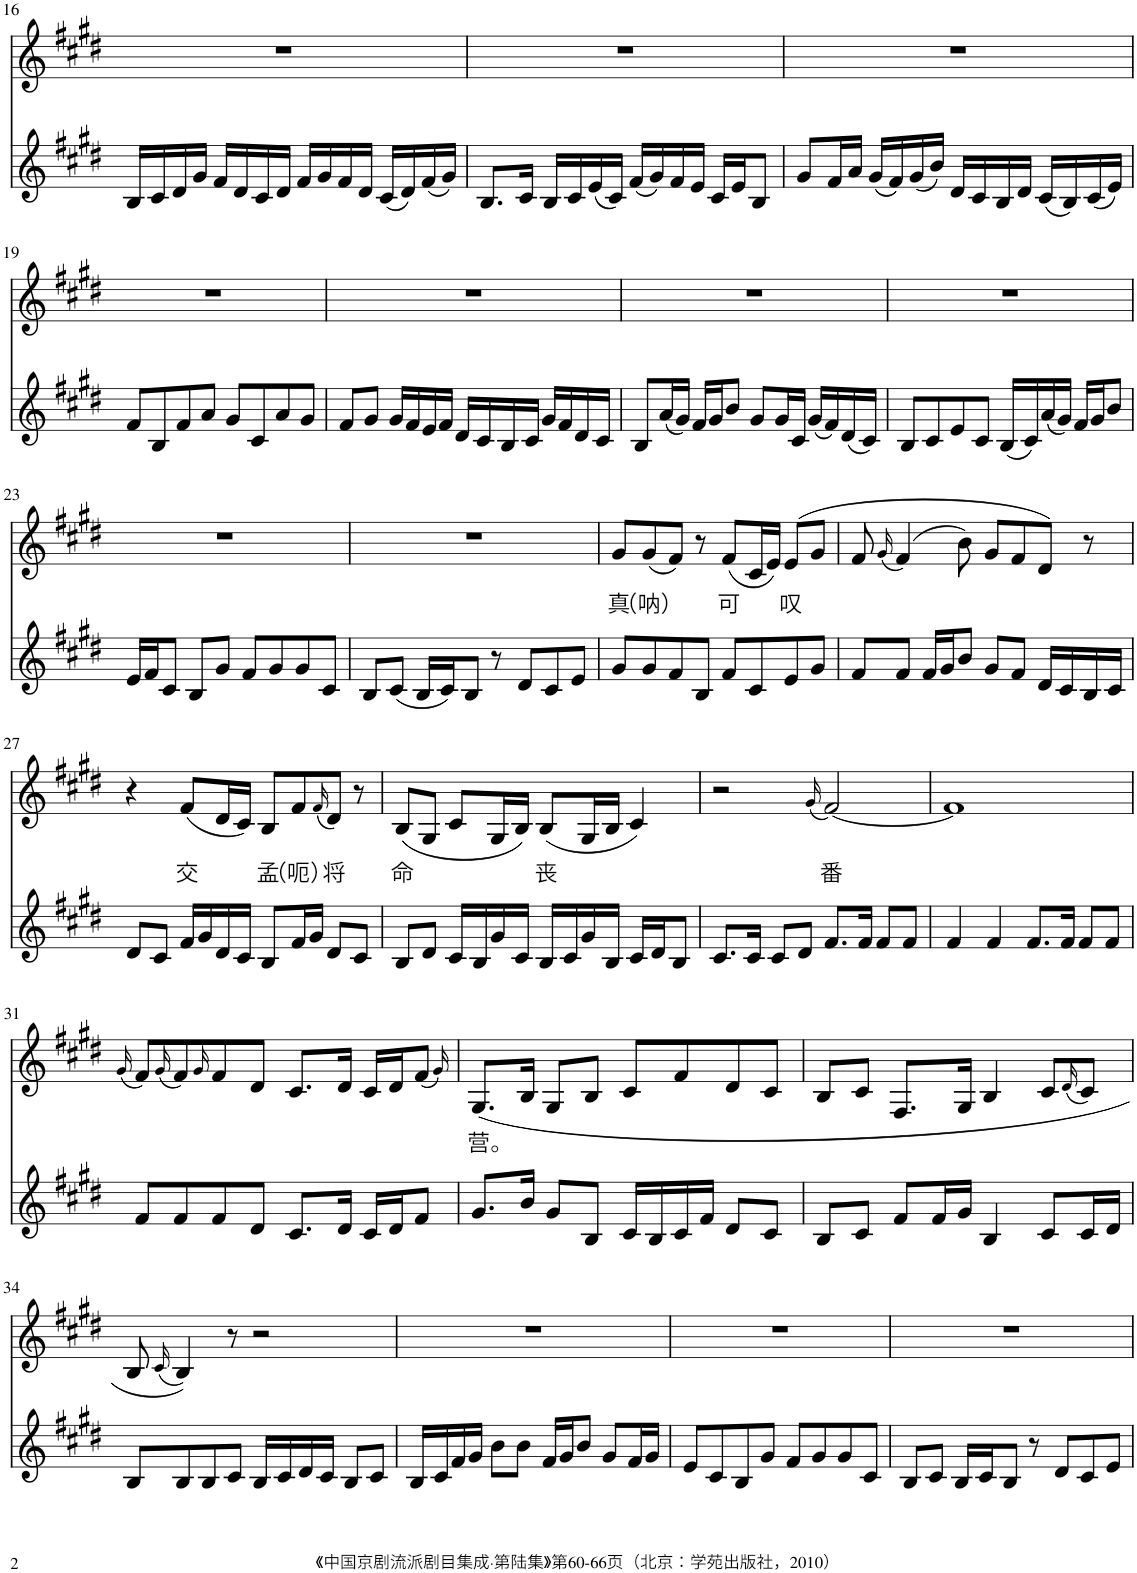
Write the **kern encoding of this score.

**kern	**kern	**text
*part2	*part1	*part1
*staff2	*staff1	*staff1
*I"Piano	*I"Piano	*
*I'Pno	*I'Pno	*
!!LO:PB:g=z
*clefG2	*clefG2	*
*k[f#c#g#d#]	*k[f#c#g#d#]	*
*M4/4	*M4/4	*
=16	=16	=16
16B/LL	1r	.
16c#/	.	.
16d#/	.	.
16g#/JJ	.	.
16f#/LL	.	.
16d#/	.	.
16c#/	.	.
16d#/JJ	.	.
16f#/LL	.	.
16g#/	.	.
16f#/	.	.
16d#/JJ	.	.
(16c#/LL	.	.
16d#/)	.	.
(16f#/	.	.
16g#/JJ)	.	.
=17	=17	=17
8.B/L	1r	.
16c#/Jk	.	.
16B/LL	.	.
16c#/	.	.
(16e/	.	.
16c#/JJ)	.	.
(16f#/LL	.	.
16g#/)	.	.
16f#/	.	.
16e/JJ	.	.
16c#/LL	.	.
16e/J	.	.
8B/J	.	.
=18	=18	=18
8g#/L	1r	.
16f#/L	.	.
16a/JJ	.	.
(16g#/LL	.	.
16f#/)	.	.
(16g#/	.	.
16b/JJ)	.	.
16d#/LL	.	.
16c#/	.	.
16B/	.	.
16d#/JJ	.	.
(16c#/LL	.	.
16B/)	.	.
(16c#/	.	.
16e/JJ)	.	.
!!LO:LB:g=z
=19	=19	=19
8f#/L	1r	.
8B/	.	.
8f#/	.	.
8a/J	.	.
8g#/L	.	.
8c#/	.	.
8a/	.	.
8g#/J	.	.
=20	=20	=20
8f#/L	1r	.
8g#/J	.	.
16g#/LL	.	.
16f#/	.	.
16e/	.	.
16f#/JJ	.	.
16d#/LL	.	.
16c#/	.	.
16B/	.	.
16c#/JJ	.	.
16g#/LL	.	.
16f#/	.	.
16d#/	.	.
16c#/JJ	.	.
=21	=21	=21
8B/L	1r	.
(16a/L	.	.
16g#/JJ)	.	.
16f#/LL	.	.
16g#/J	.	.
8b/J	.	.
8g#/L	.	.
16g#/L	.	.
16c#/JJ	.	.
(16g#/LL	.	.
16f#/)	.	.
(16d#/	.	.
16c#/JJ)	.	.
=22	=22	=22
8B/L	1r	.
8c#/	.	.
8e/	.	.
8c#/J	.	.
(16B/LL	.	.
16c#/)	.	.
(16a/	.	.
16g#/JJ)	.	.
16f#/LL	.	.
16g#/J	.	.
8b/J	.	.
!!LO:LB:g=z
=23	=23	=23
16e/LL	1r	.
16f#/J	.	.
8c#/J	.	.
8B/L	.	.
8g#/J	.	.
8f#/L	.	.
8g#/	.	.
8g#/	.	.
8c#/J	.	.
=24	=24	=24
8B/L	1r	.
(8c#/J	.	.
16B/LL	.	.
16c#/J)	.	.
8B/J	.	.
8r	.	.
8d#/L	.	.
8c#/	.	.
8e/J	.	.
=25	=25	=25
!	!	!LO:LY:b
8g#/L	8g#/L	真
!	!	!LO:LY:b
8g#/	(8g#/	（呐）
8f#/	8f#/J)	.
8B/J	8r	.
!	!	!LO:LY:b
8f#/L	(8f#/L	可
8c#/	16c#/L	.
.	16e/JJ)	.
!	!	!LO:LY:b
8e/	(8e/L	叹
8g#/J	8g#/J	.
=26	=26	=26
8f#/L	8f#/	.
.	(16qg#/	.
8f#/J	(4f#/)	.
16f#/LL	.	.
16g#/J	.	.
8b/J	8b\)	.
8g#/L	8g#/L	.
8f#/J	8f#/	.
16d#/LL	8d#/J)	.
16c#/	.	.
16B/	8r	.
16c#/JJ	.	.
!!LO:LB:g=z
=27	=27	=27
8d#/L	4r	.
8c#/J	.	.
!	!	!LO:LY:b
16f#/LL	(8f#/L	交
16g#/	.	.
16d#/	16d#/L	.
16c#/JJ	16c#/JJ)	.
!	!	!LO:LY:b
8B/L	8B/L	孟
!	!	!LO:LY:b
16f#/L	8f#/	（呃）
16g#/JJ	.	.
.	(16qf#/	.
!	!	!LO:LY:b
8d#/L	8d#/J)	将
8c#/J	8r	.
=28	=28	=28
!	!	!LO:LY:b
8B/L	(8B/L	命
8d#/J	8G#/J	.
16c#/LL	8c#/L	.
16B/	.	.
16g#/	16G#/L	.
16c#/JJ	16B/JJ)	.
!	!	!LO:LY:b
16B/LL	(8B/L	丧
16c#/	.	.
16g#/	16G#/L	.
16B/JJ	16B/JJ	.
16c#/LL	4c#/)	.
16d#/J	.	.
8B/J	.	.
=29	=29	=29
8.c#/L	2r	.
16c#/Jk	.	.
8c#/L	.	.
8d#/J	.	.
.	(16qg#/	.
!	!	!LO:LY:b
8.f#/L	[2f#/)	番
16f#/Jk	.	.
8f#/L	.	.
8f#/J	.	.
=30	=30	=30
4f#/	1f#]	.
4f#/	.	.
8.f#/L	.	.
16f#/Jk	.	.
8f#/L	.	.
8f#/J	.	.
!!LO:LB:g=z
=31	=31	=31
.	(16qg#/	.
8f#/L	8f#/L)	.
.	(16qg#/	.
8f#/	8f#/)	.
.	16qg#/	.
8f#/	8f#/	.
8d#/J	8d#/J	.
8.c#/L	8.c#/L	.
16d#/Jk	16d#/Jk	.
16c#/LL	16c#/LL	.
16d#/J	16d#/J	.
8f#/J	(8f#/J	.
.	16qg#/)	.
=32	=32	=32
!	!	!LO:LY:b
8.g#/L	(8.G#/L	营。
16b/Jk	16B/Jk	.
8g#/L	8G#/L	.
8B/J	8B/J	.
16c#/LL	8c#/L	.
16B/	.	.
16c#/	8f#/	.
16f#/JJ	.	.
8d#/L	8d#/	.
8c#/J	8c#/J	.
=33	=33	=33
8B/L	8B/L	.
8c#/J	8c#/J	.
8f#/L	8.F#/L	.
16f#/L	.	.
16g#/JJ	16G#/Jk	.
4B/	4B/	.
8c#/L	8c#/L	.
.	(16qd#/	.
16c#/L	8c#/J)	.
16d#/JJ	.	.
!!LO:LB:g=z
=34	=34	=34
8B/L	8B/	.
.	(16qc#/	.
8B/	4B/))	.
8B/	.	.
8c#/J	8r	.
16B/LL	2r	.
16c#/	.	.
16d#/	.	.
16c#/JJ	.	.
8B/L	.	.
8c#/J	.	.
=35	=35	=35
16B/LL	1r	.
16c#/	.	.
16f#/	.	.
16g#/JJ	.	.
8b\L	.	.
8b\J	.	.
16f#/LL	.	.
16g#/J	.	.
8b/J	.	.
8g#/L	.	.
16f#/L	.	.
16g#/JJ	.	.
=36	=36	=36
8e/L	1r	.
8c#/	.	.
8B/	.	.
8g#/J	.	.
8f#/L	.	.
8g#/	.	.
8g#/	.	.
8c#/J	.	.
=37	=37	=37
8B/L	1r	.
8c#/J	.	.
16B/LL	.	.
16c#/J	.	.
8B/J	.	.
8r	.	.
8d#/L	.	.
8c#/	.	.
8e/J	.	.
=	=	=
*-	*-	*-
